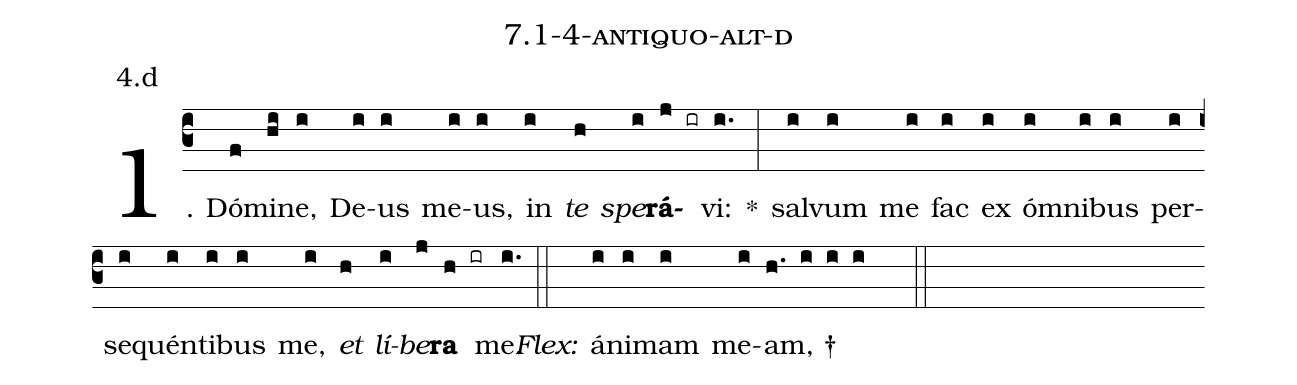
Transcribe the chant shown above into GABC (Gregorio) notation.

name: 7.1-4-antiquo-alt-d;
annotation: 4.d;
%%
(c3)1. Dó(f)mi(hi)ne,(i) De(i)us(i) me(i)us,(i) in(i) <i>te</i>(h) <i>spe</i>(i)<b>rá</b>(j ir)vi:(i.) *(:) sal(i)vum(i) me(i) fac(i) ex(i) óm(i)ni(i)bus(i) per(i)se(i)quén(i)ti(i)bus(i) me,(i) <i>et</i>(h) <i>lí</i>(i)<i>be</i>(j)<b>ra</b>(h ir) me.(i.) (::)
<i>Flex:</i>()  á(i)ni(i)mam(i) me(i)am, †(h. i i i  ::)
